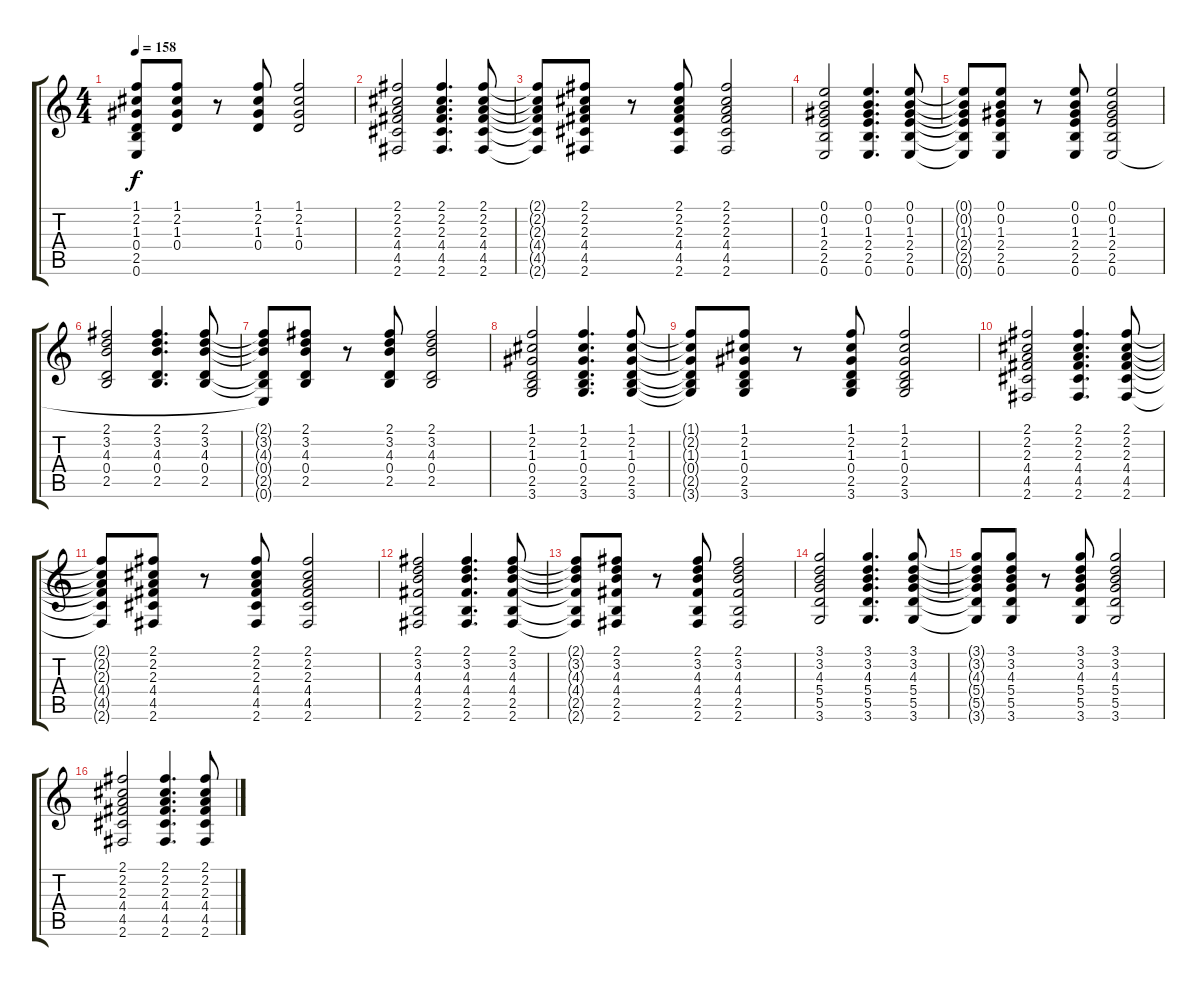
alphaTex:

\track "" {instrument acousticguitarsteel}
\staff {score tabs}
\tuning (E4 B3 G3 D3 A2 E2) {hide}
\ts (4 4)
\tempo 158
\clef g2
\ks c
(1.1{t} 2.2{t} 1.3{t} 0.4{t} 2.5{t} 0.6{t}).8{dy f} (1.1 2.2 1.3 0.4).8 r.8 (1.1 2.2 1.3 0.4).8 (1.1 2.2 1.3 0.4).2 |
(2.1 2.2 2.3 4.4 4.5 2.6).2 (2.1 2.2 2.3 4.4 4.5 2.6).4{d} (2.1 2.2 2.3 4.4 4.5 2.6).8 |
(2.1{t} 2.2{t} 2.3{t} 4.4{t} 4.5{t} 2.6{t}).8 (2.1 2.2 2.3 4.4 4.5 2.6).8 r.8 (2.1 2.2 2.3 4.4 4.5 2.6).8 (2.1 2.2 2.3 4.4 4.5 2.6).2 |
(0.1 0.2 1.3 2.4 2.5 0.6).2 (0.1 0.2 1.3 2.4 2.5 0.6).4{d} (0.1 0.2 1.3 2.4 2.5 0.6).8 |
(0.1{t} 0.2{t} 1.3{t} 2.4{t} 2.5{t} 0.6{t}).8 (0.1 0.2 1.3 2.4 2.5 0.6).8 r.8 (0.1 0.2 1.3 2.4 2.5 0.6).8 (0.1 0.2 1.3 2.4 2.5 0.6).2 |
(2.1 3.2 4.3 0.4 2.5).2 (2.1 3.2 4.3 0.4 2.5).4{d} (2.1 3.2 4.3 0.4 2.5).8 |
(2.1{t} 3.2{t} 4.3{t} 0.4{t} 2.5{t} 0.6{t}).8 (2.1 3.2 4.3 0.4 2.5).8 r.8 (2.1 3.2 4.3 0.4 2.5).8 (2.1 3.2 4.3 0.4 2.5).2 |
(1.1 2.2 1.3 0.4 2.5 3.6).2 (1.1 2.2 1.3 0.4 2.5 3.6).4{d} (1.1 2.2 1.3 0.4 2.5 3.6).8 |
(1.1{t} 2.2{t} 1.3{t} 0.4{t} 2.5{t} 3.6{t}).8 (1.1 2.2 1.3 0.4 2.5 3.6).8 r.8 (1.1 2.2 1.3 0.4 2.5 3.6).8 (1.1 2.2 1.3 0.4 2.5 3.6).2 |
(2.1 2.2 2.3 4.4 4.5 2.6).2 (2.1 2.2 2.3 4.4 4.5 2.6).4{d} (2.1 2.2 2.3 4.4 4.5 2.6).8 |
(2.1{t} 2.2{t} 2.3{t} 4.4{t} 4.5{t} 2.6{t}).8 (2.1 2.2 2.3 4.4 4.5 2.6).8 r.8 (2.1 2.2 2.3 4.4 4.5 2.6).8 (2.1 2.2 2.3 4.4 4.5 2.6).2 |
(2.1 3.2 4.3 4.4 2.5 2.6).2 (2.1 3.2 4.3 4.4 2.5 2.6).4{d} (2.1 3.2 4.3 4.4 2.5 2.6).8 |
(2.1{t} 3.2{t} 4.3{t} 4.4{t} 2.5{t} 2.6{t}).8 (2.1 3.2 4.3 4.4 2.5 2.6).8 r.8 (2.1 3.2 4.3 4.4 2.5 2.6).8 (2.1 3.2 4.3 4.4 2.5 2.6).2 |
(3.1 3.2 4.3 5.4 5.5 3.6).2 (3.1 3.2 4.3 5.4 5.5 3.6).4{d} (3.1 3.2 4.3 5.4 5.5 3.6).8 |
(3.1{t} 3.2{t} 4.3{t} 5.4{t} 5.5{t} 3.6{t}).8 (3.1 3.2 4.3 5.4 5.5 3.6).8 r.8 (3.1 3.2 4.3 5.4 5.5 3.6).8 (3.1 3.2 4.3 5.4 5.5 3.6).2 |
(2.1 2.2 2.3 4.4 4.5 2.6).2 (2.1 2.2 2.3 4.4 4.5 2.6).4{d} (2.1 2.2 2.3 4.4 4.5 2.6).8
